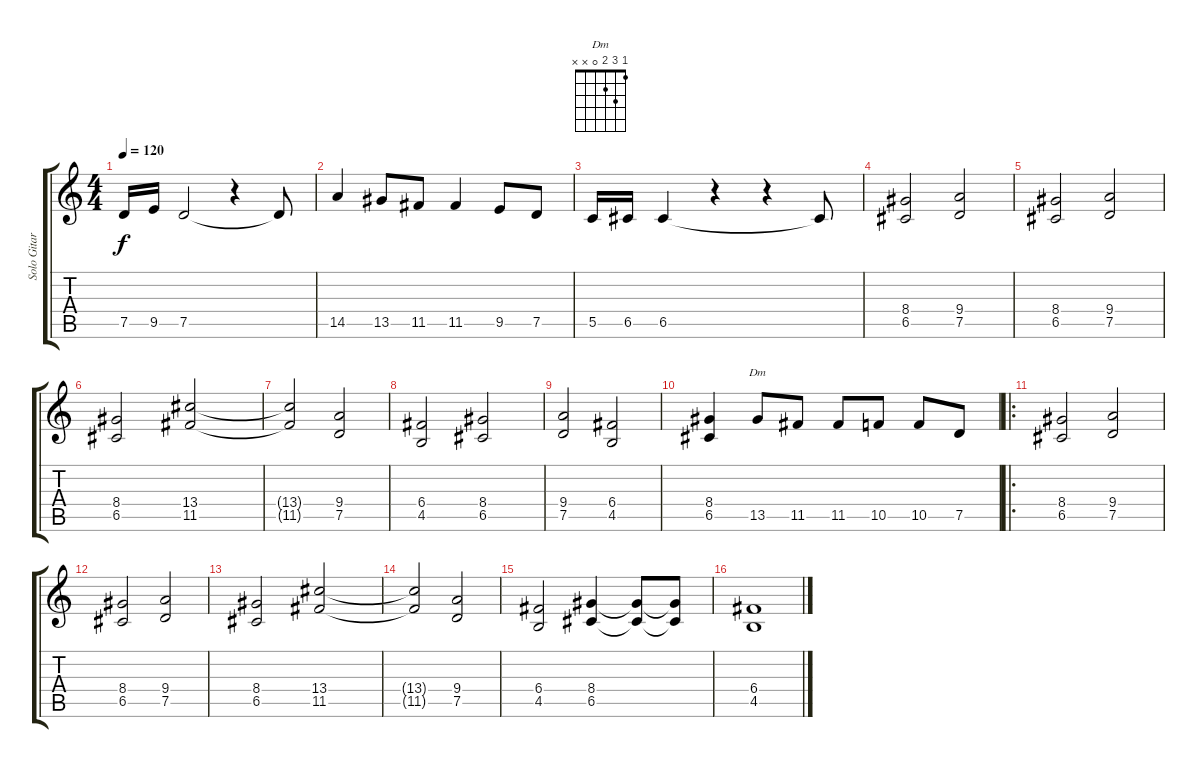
\track ("Solo Gitar" "Solo Gitar") {instrument overdrivenguitar}
\staff {score tabs}
\tuning (D4 A3 F3 C3 G2 D2) {hide}
\chord ("Dm" 1 3 2 0 x x)
\ts (4 4)
\tempo 120
\clef g2
\ks c
7.5.16{dy f} 9.5.16 7.5.2 r.4 7.5{t}.8 |
14.5.4 13.5.8 11.5.8 11.5.4 9.5.8 7.5.8 |
5.5.16 6.5.16 6.5.4 r.4 r.4 6.5{t}.8 |
(8.4 6.5).2 (9.4 7.5).2 |
(8.4 6.5).2 (9.4 7.5).2 |
(8.4 6.5).2 (13.4 11.5).2 |
(13.4{t} 11.5{t}).2 (9.4 7.5).2 |
(6.4 4.5).2 (8.4 6.5).2 |
(9.4 7.5).2 (6.4 4.5).2 |
(8.4 6.5).4 13.5.8{ch "Dm"} 11.5.8 11.5.8 10.5.8 10.5.8 7.5.8 |
\ro
(8.4 6.5).2 (9.4 7.5).2 |
(8.4 6.5).2 (9.4 7.5).2 |
(8.4 6.5).2 (13.4 11.5).2 |
(13.4{t} 11.5{t}).2 (9.4 7.5).2 |
(6.4 4.5).2 (8.4 6.5).4 (8.4{t} 6.5{t}).8 (8.4{t} 6.5{t}).8 |
(6.4 4.5).1
